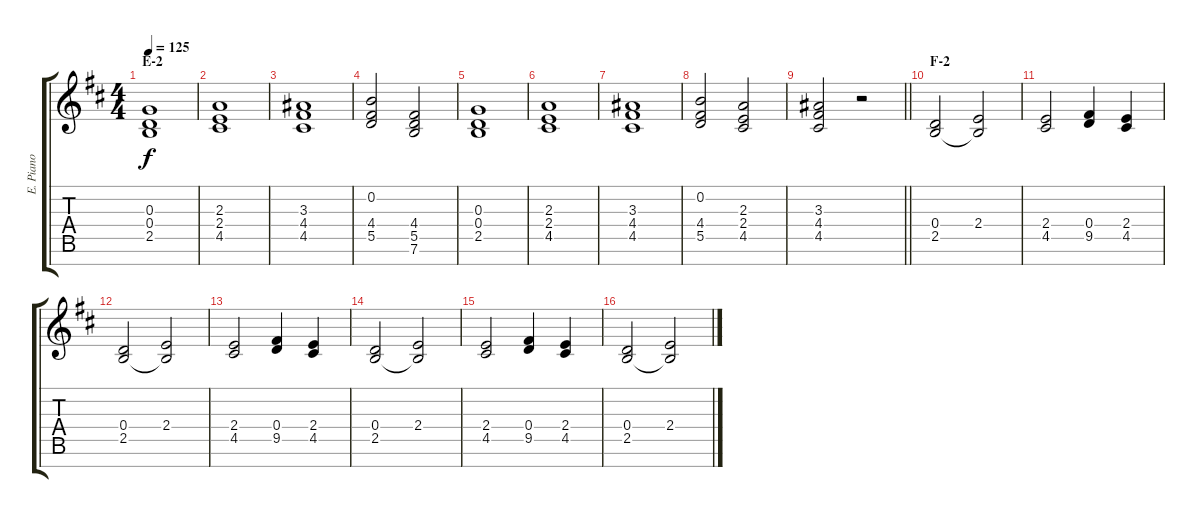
\track ("E. Piano" "E. Piano") {instrument electricpiano1}
\staff {score tabs}
\tuning (E5 B4 G4 D4 A3 E3 B2) {hide}
\ts (4 4)
\section ("" "E-2")
\tempo 125
\clef g2
\ks d
(0.3 0.4 2.5).1{dy f} |
(2.3 2.4 4.5).1 |
(3.3 4.4 4.5).1 |
(0.2 4.4 5.5).2 (4.4 5.5 7.6).2 |
(0.3 0.4 2.5).1 |
(2.3 2.4 4.5).1 |
(3.3 4.4 4.5).1 |
(0.2 4.4 5.5).2 (2.3 2.4 4.5).2 |
\barLineRight lightlight
(3.3 4.4 4.5).2 r.2 |
\section ("" "F-2")
(0.4 2.5).2 (2.4 2.5{t}).2 |
(2.4 4.5).2 (0.4 9.5).4 (2.4 4.5).4 |
(0.4 2.5).2 (2.4 2.5{t}).2 |
(2.4 4.5).2 (0.4 9.5).4 (2.4 4.5).4 |
(0.4 2.5).2 (2.4 2.5{t}).2 |
(2.4 4.5).2 (0.4 9.5).4 (2.4 4.5).4 |
(0.4 2.5).2 (2.4 2.5{t}).2
